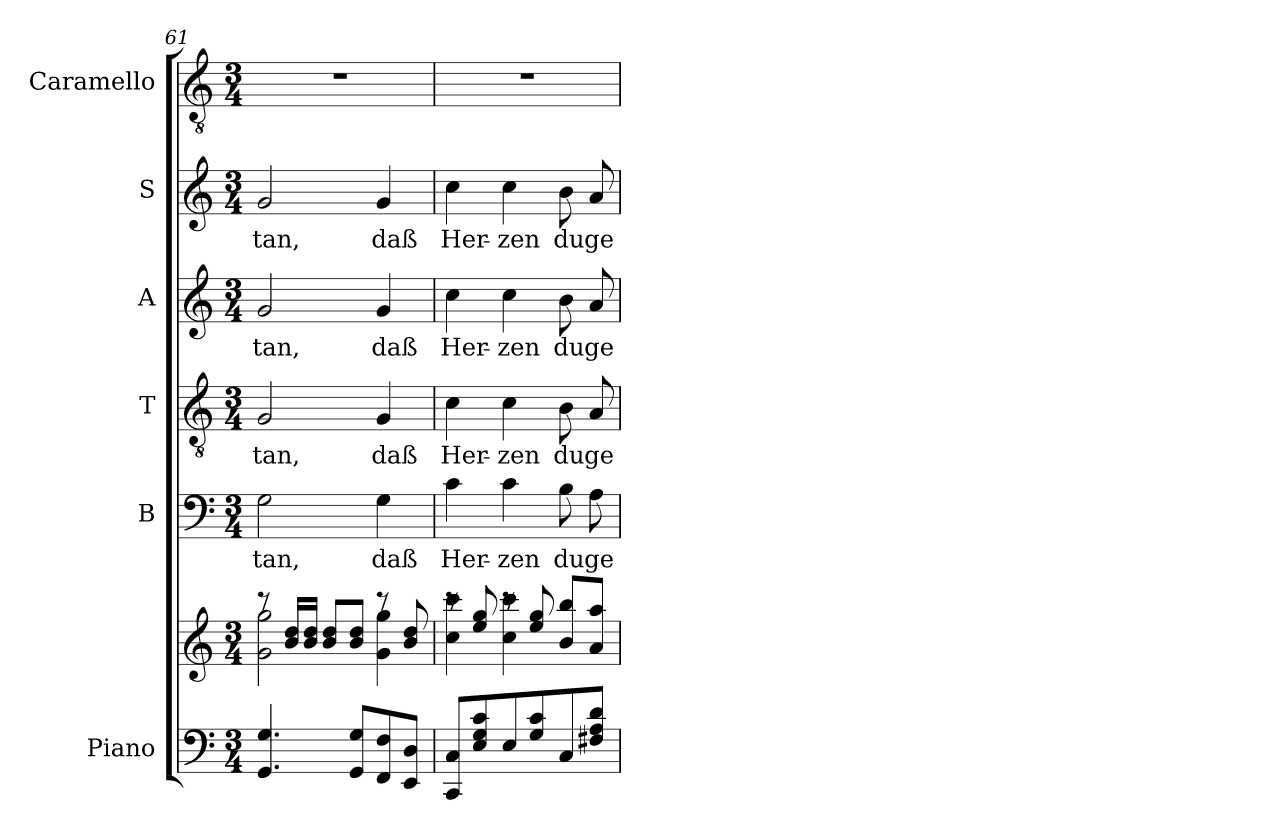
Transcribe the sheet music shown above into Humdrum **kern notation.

**kern	**kern	**kern	**text	**kern	**text	**kern	**text	**kern	**text	**kern
*part6	*part6	*part5	*part5	*part4	*part4	*part3	*part3	*part2	*part2	*part1
*staff7	*staff6	*staff5	*staff5	*staff4	*staff4	*staff3	*staff3	*staff2	*staff2	*staff1
*I"Piano	*	*I"B	*	*I"T	*	*I"A	*	*I"S	*	*I"Caramello
*I'Pno	*	*I'B	*	*I'T	*	*I'A	*	*I'S	*	*
*clefF4	*clefG2	*clefF4	*	*clefGv2	*	*clefG2	*	*clefG2	*	*clefGv2
*k[]	*k[]	*k[]	*	*k[]	*	*k[]	*	*k[]	*	*k[]
*M3/4	*M3/4	*M3/4	*	*M3/4	*	*M3/4	*	*M3/4	*	*M3/4
=61	=61	=61	=61	=61	=61	=61	=61	=61	=61	=61
*	*^	*	*	*	*	*	*	*	*	*
!	!	!	!	!LO:LY:b	!	!LO:LY:b	!	!LO:LY:b	!	!LO:LY:b	!
4.GG/ 4.G/	8rccc	2g\ 2gg\	2G\	-tan,	2G/	-tan,	2g/	-tan,	2g/	-tan,	2.r
.	16b/ 16dd/LL	.	.	.	.	.	.	.	.	.	.
.	16b/ 16dd/JJ	.	.	.	.	.	.	.	.	.	.
.	8b/ 8dd/L	.	.	.	.	.	.	.	.	.	.
8GG/ 8G/L	8b/ 8dd/J	.	.	.	.	.	.	.	.	.	.
!	!	!	!	!LO:LY:b	!	!LO:LY:b	!	!LO:LY:b	!	!LO:LY:b	!
8FF/ 8F/	8rccc	4g\ 4gg\	4G\	daß	4G/	daß	4g/	daß	4g/	daß	.
8EE/ 8D/J	8b/ 8dd/	.	.	.	.	.	.	.	.	.	.
=62	=62	=62	=62	=62	=62	=62	=62	=62	=62	=62	=62
!	!	!	!	!LO:LY:b	!	!LO:LY:b	!	!LO:LY:b	!	!LO:LY:b	!
8CC/ 8C/L	8rccc	4cc\ 4ccc\	4c\	Her-	4c\	Her-	4cc\	Her-	4cc\	Her-	2.r
8E/ 8G/ 8c/	8ee/ 8gg/	.	.	.	.	.	.	.	.	.	.
!	!	!	!	!LO:LY:b	!	!LO:LY:b	!	!LO:LY:b	!	!LO:LY:b	!
8E/	8rccc	4cc\ 4ccc\	4c\	-zen	4c\	-zen	4cc\	-zen	4cc\	-zen	.
8G/ 8c/	8ee/ 8gg/	.	.	.	.	.	.	.	.	.	.
!	!	!	!	!LO:LY:b	!	!LO:LY:b	!	!LO:LY:b	!	!LO:LY:b	!
8C/	8b/ 8bb/L	4ryy	8B\	du	8B\	du	8b\	du	8b\	du	.
!	!	!	!	!LO:LY:b	!	!LO:LY:b	!	!LO:LY:b	!	!LO:LY:b	!
8F#X/ 8A/ 8d/J	8a/ 8aa/J	.	8A\	ge-	8A/	ge-	8a/	ge-	8a/	ge-	.
*	*v	*v	*	*	*	*	*	*	*	*	*
=	=	=	=	=	=	=	=	=	=	=
*-	*-	*-	*-	*-	*-	*-	*-	*-	*-	*-
